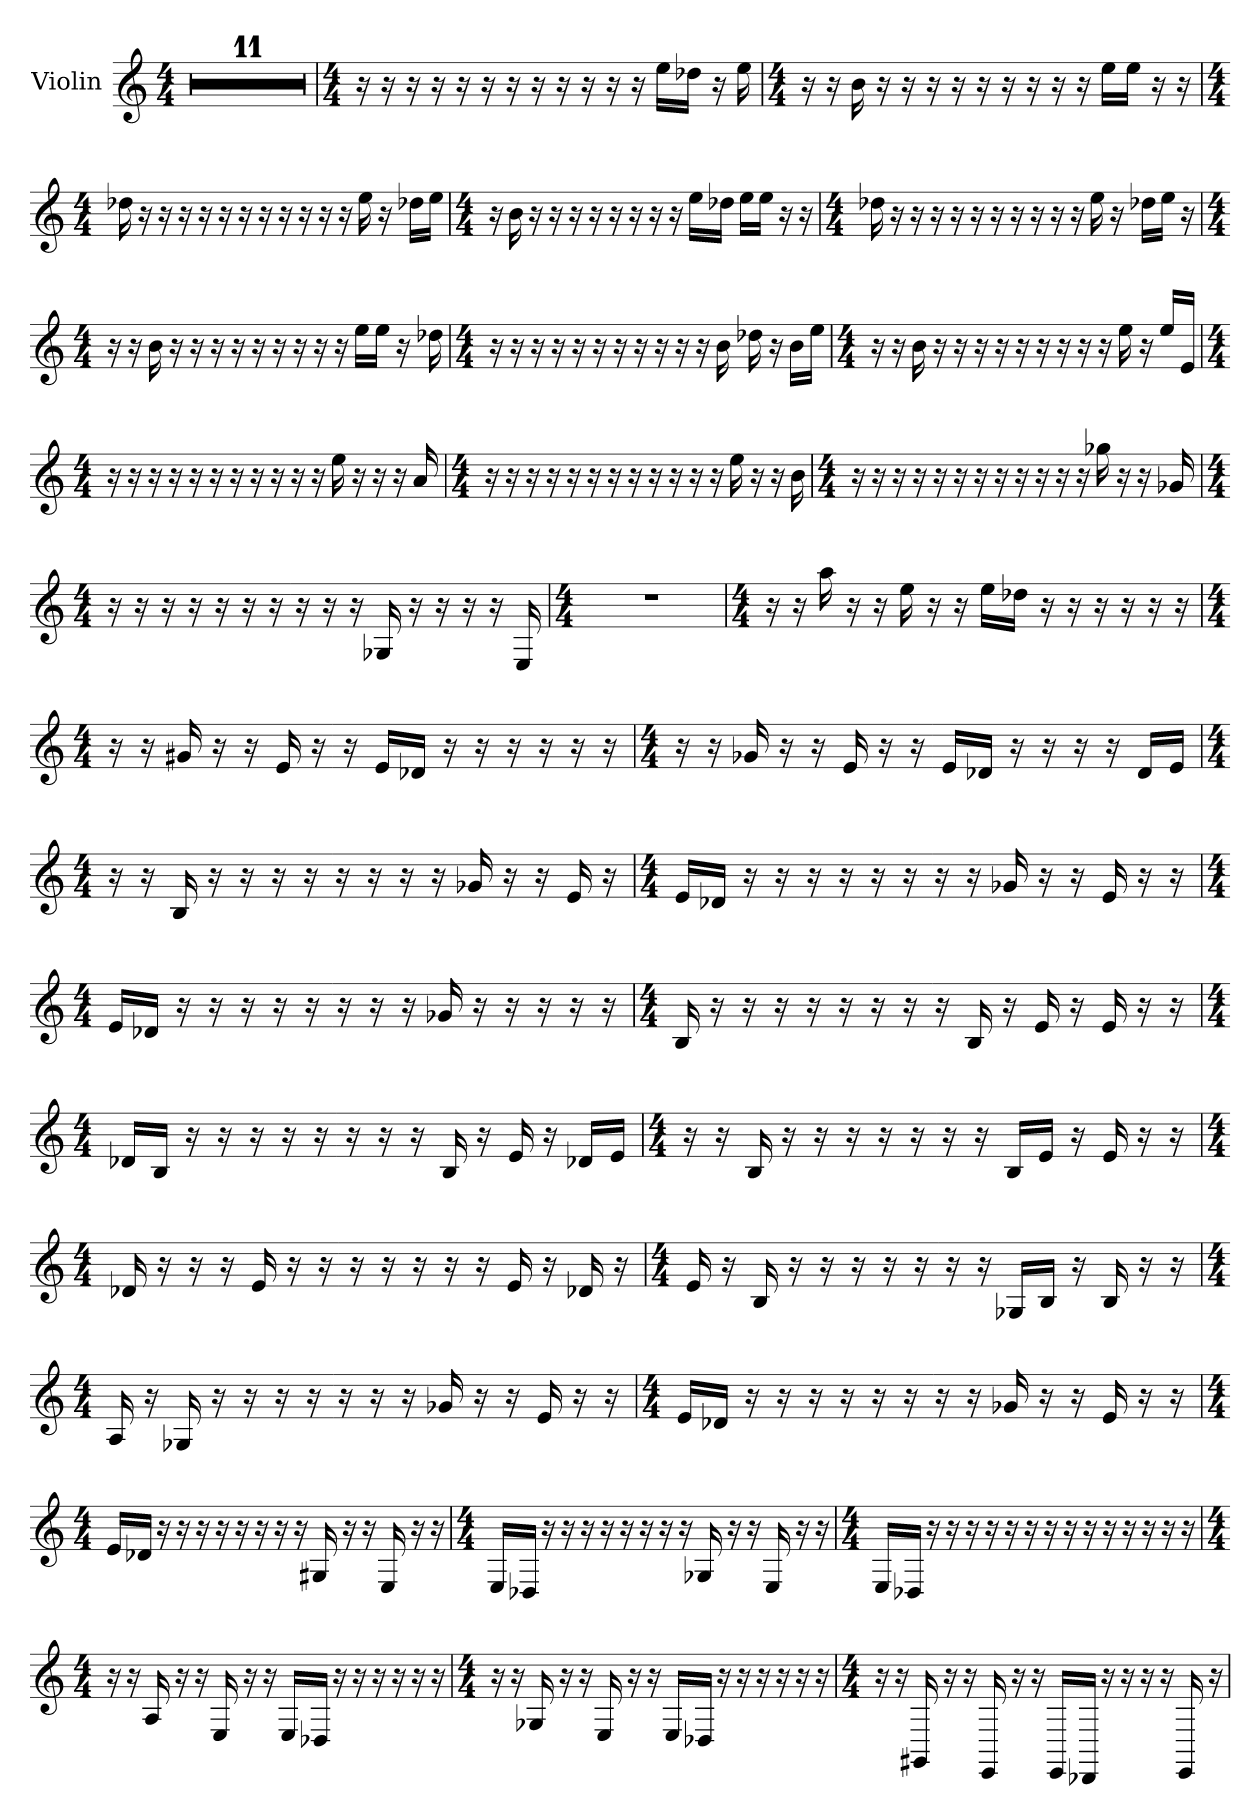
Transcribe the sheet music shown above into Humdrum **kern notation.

**kern
*part1
*staff1
*I"Violin
*I'Vln
*M4/4
=
1r
=
*M4/4
1r
=
*M4/4
1r
=
*M4/4
1r
=
*M4/4
1r
=
*M4/4
1r
=
*M4/4
1r
=
*M4/4
1r
=
*M4/4
1r
=
*M4/4
1r
=
*M4/4
1r
=
*M4/4
16r
16r
16r
16r
16r
16r
16r
16r
16r
16r
16r
16r
16eeLL
16dd-XJJ
16r
16ee
=
*M4/4
16r
16r
16b
16r
16r
16r
16r
16r
16r
16r
16r
16r
16eeLL
16eeJJ
16r
16r
=
*M4/4
16dd-X
16r
16r
16r
16r
16r
16r
16r
16r
16r
16r
16r
16ee
16r
16dd-XLL
16eeJJ
=
*M4/4
16r
16b
16r
16r
16r
16r
16r
16r
16r
16r
16eeLL
16dd-XJJ
16eeLL
16eeJJ
16r
16r
=
*M4/4
16dd-X
16r
16r
16r
16r
16r
16r
16r
16r
16r
16r
16ee
16r
16dd-XLL
16eeJJ
16r
=
*M4/4
16r
16r
16b
16r
16r
16r
16r
16r
16r
16r
16r
16r
16eeLL
16eeJJ
16r
16dd-X
=
*M4/4
16r
16r
16r
16r
16r
16r
16r
16r
16r
16r
16r
16b
16dd-X
16r
16bLL
16eeJJ
=
*M4/4
16r
16r
16b
16r
16r
16r
16r
16r
16r
16r
16r
16r
16ee
16r
16eeLL
16eJJ
=
*M4/4
16r
16r
16r
16r
16r
16r
16r
16r
16r
16r
16r
16ee
16r
16r
16r
16a
=
*M4/4
16r
16r
16r
16r
16r
16r
16r
16r
16r
16r
16r
16r
16ee
16r
16r
16b
=
*M4/4
16r
16r
16r
16r
16r
16r
16r
16r
16r
16r
16r
16r
16gg-X
16r
16r
16g-X
=
*M4/4
16r
16r
16r
16r
16r
16r
16r
16r
16r
16r
16G-X
16r
16r
16r
16r
16E
=
*M4/4
1r
=
*M4/4
16r
16r
16aa
16r
16r
16ee
16r
16r
16eeLL
16dd-XJJ
16r
16r
16r
16r
16r
16r
=
*M4/4
16r
16r
16g#X
16r
16r
16e
16r
16r
16eLL
16d-XJJ
16r
16r
16r
16r
16r
16r
=
*M4/4
16r
16r
16g-X
16r
16r
16e
16r
16r
16eLL
16d-XJJ
16r
16r
16r
16r
16d-LL
16eJJ
=
*M4/4
16r
16r
16B
16r
16r
16r
16r
16r
16r
16r
16r
16g-X
16r
16r
16e
16r
=
*M4/4
16eLL
16d-XJJ
16r
16r
16r
16r
16r
16r
16r
16r
16g-X
16r
16r
16e
16r
16r
=
*M4/4
16eLL
16d-XJJ
16r
16r
16r
16r
16r
16r
16r
16r
16g-X
16r
16r
16r
16r
16r
=
*M4/4
16B
16r
16r
16r
16r
16r
16r
16r
16r
16B
16r
16e
16r
16e
16r
16r
=
*M4/4
16d-XLL
16BJJ
16r
16r
16r
16r
16r
16r
16r
16r
16B
16r
16e
16r
16d-XLL
16eJJ
=
*M4/4
16r
16r
16B
16r
16r
16r
16r
16r
16r
16r
16BLL
16eJJ
16r
16e
16r
16r
=
*M4/4
16d-X
16r
16r
16r
16e
16r
16r
16r
16r
16r
16r
16r
16e
16r
16d-X
16r
=
*M4/4
16e
16r
16B
16r
16r
16r
16r
16r
16r
16r
16G-XLL
16BJJ
16r
16B
16r
16r
=
*M4/4
16A
16r
16G-X
16r
16r
16r
16r
16r
16r
16r
16g-X
16r
16r
16e
16r
16r
=
*M4/4
16eLL
16d-XJJ
16r
16r
16r
16r
16r
16r
16r
16r
16g-X
16r
16r
16e
16r
16r
=
*M4/4
16eLL
16d-XJJ
16r
16r
16r
16r
16r
16r
16r
16r
16G#X
16r
16r
16E
16r
16r
=
*M4/4
16ELL
16D-XJJ
16r
16r
16r
16r
16r
16r
16r
16r
16G-X
16r
16r
16E
16r
16r
=
*M4/4
16ELL
16D-XJJ
16r
16r
16r
16r
16r
16r
16r
16r
16r
16r
16r
16r
16r
16r
=
*M4/4
16r
16r
16A
16r
16r
16E
16r
16r
16ELL
16D-XJJ
16r
16r
16r
16r
16r
16r
=
*M4/4
16r
16r
16G-X
16r
16r
16E
16r
16r
16ELL
16D-XJJ
16r
16r
16r
16r
16r
16r
=
*M4/4
16r
16r
16GG#X
16r
16r
16EE
16r
16r
16EELL
16DD-XJJ
16r
16r
16r
16r
16EE
16r
=
*-
